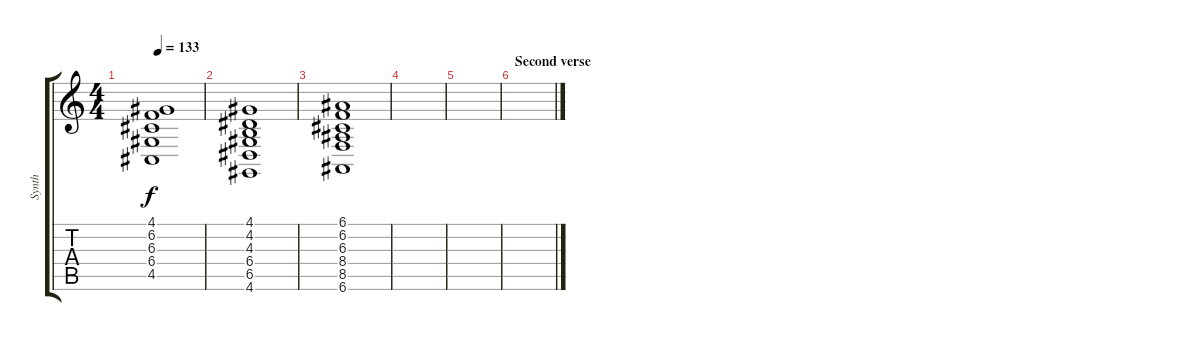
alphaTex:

\track ("Synth" "Synth") {instrument pad7halo}
\staff {score tabs}
\tuning (E4 B3 G3 D3 A2 E2) {hide}
\ts (4 4)
\tempo 133
\clef g2
\ks c
(4.1 6.2 6.3 6.4 4.5).1{dy f} |
(4.1 4.2 4.3 6.4 6.5 4.6).1 |
(6.1 6.2 6.3 8.4 8.5 6.6).1 |
|
|
\section ("" "Second verse")
